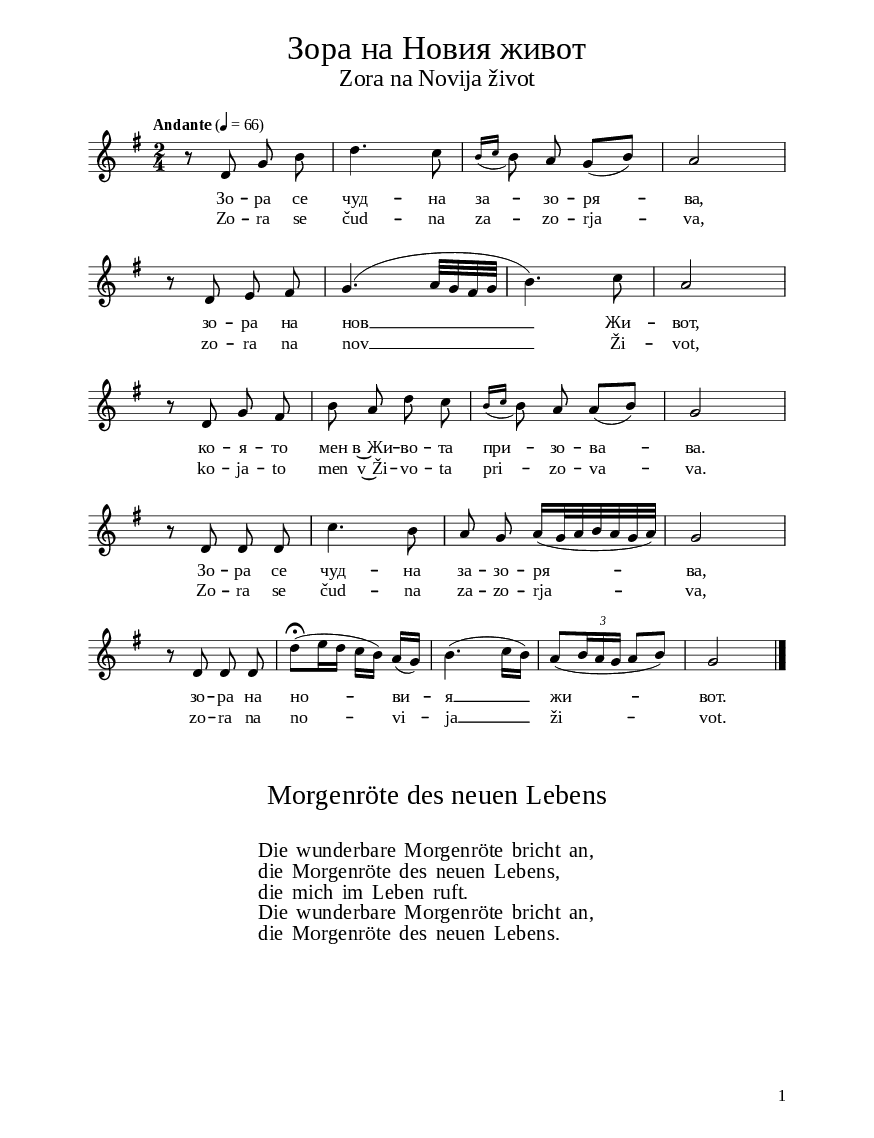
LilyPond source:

\version "2.24.1"

% include paper part and global functions
\include "include/globals.ily"

\bookpart {

   \label #'ref215
  \tocItem \markup "Зора на Новия живот – Zora na Novija život"
  \include "include/bookpart-paper.ily"
  \score {
    \include "include/score-layout.ily"

    \new Voice \absolute {
      \clef treble
      \key g \major
      \time 2/4
      \tempoFunc "Andante" 4 "66"
      \autoBeamOff
      r8  d'8  g'8  b'8 | % 2
      d''4.  c''8 | % 3
      \acciaccatura {  b'16 [  c''16 ] }  b'8
      a'8  g'8 ( [  b'8 ) ] | % 4
      a'2 \break | % 5
      r8  d'8  e'8  fis'8 | % 6
      g'4. (  a'32 [  g'32  fis'32  g'32
      ] | % 7
      b'4. )  c''8 | % 8
      a'2 \break | % 9
      r8  d'8  g'8  fis'8 |
      b'8  a'8  d''8  c''8 | % 11
      \acciaccatura {  b'16 [  c''16 ] }  b'8
      a'8  a'8 ( [  b'8 ) ] | % 12
      g'2 \break | % 13
      r8  d'8  d'8  d'8 | % 14
      c''4.  b'8 | % 15
      a'8  g'8  a'16 ( [  g'32  a'32
      b'32  a'32  g'32  a'32 ) ] | % 16
      g'2 \break | % 17
      r8  d'8  d'8  d'8 | % 18
      d''8 ( ^\fermata [  e''16  d''16 ]
      c''16 [  b'16 ) ]  a'16 ( [  g'16 )
      ] | % 19
      b'4. (  c''16 [  b'16 ) ] |
      a'8 ( [ \once \omit TupletBracket
      \times 2/3  {
        b'16  a'16  g'16 ]
      }
      a'8 [  b'8 ) ] | % 21
      g'2 \bar "|."
    }


    \addlyrics {
      Зо -- ра се чуд -- на за --
      зо -- ря -- ва, зо -- ра на нов __
      Жи -- вот, ко --
      я -- то мен в~Жи -- во -- та
      при -- зо -- ва -- ва. Зо --
      ра се чуд -- на за -- зо -- ря --
      ва, зо -- ра на
      но -- ви -- я __
      жи -- вот.}
    \addlyrics {
      Zo -- ra se čud -- na za --
      zo -- rja -- va, zo -- ra na nov __
      Ži -- vot, ko --
      ja -- to men v~Ži -- vo -- ta
      pri -- zo -- va -- va. Zo --
      ra se čud -- na za -- zo -- rja --
      va, zo -- ra na
      no -- vi -- ja __
      ži -- vot.}

    \header {
      title = \titleFunc "Зора на Новия живот" "Zora na Novija život"
    }

    \midi{}

  } % score

  \markup \empty-one
   % include foreign translation(s) of the song
  \version "2.24.0"

\markup \fill-line { \fontsize #deTitleFontSize "Morgenröte des neuen Lebens" }
\markup \null
\markup \null
\markup \fontsize #deCoupletFontSize {
  \hspace #15
  \override #`(baseline-skip . ,deCoupletBaselineSkip)
  \column {
    \line { " " }
    \line { " " Die wunderbare Morgenröte bricht an,}

    \line { " " die Morgenröte des neuen Lebens,}

    \line { " " die mich im Leben ruft.}

    \line { " " Die wunderbare Morgenröte bricht an,}

    \line { " " die Morgenröte des neuen Lebens.}

  }
}


} % bookpart

% Più mosso
%
